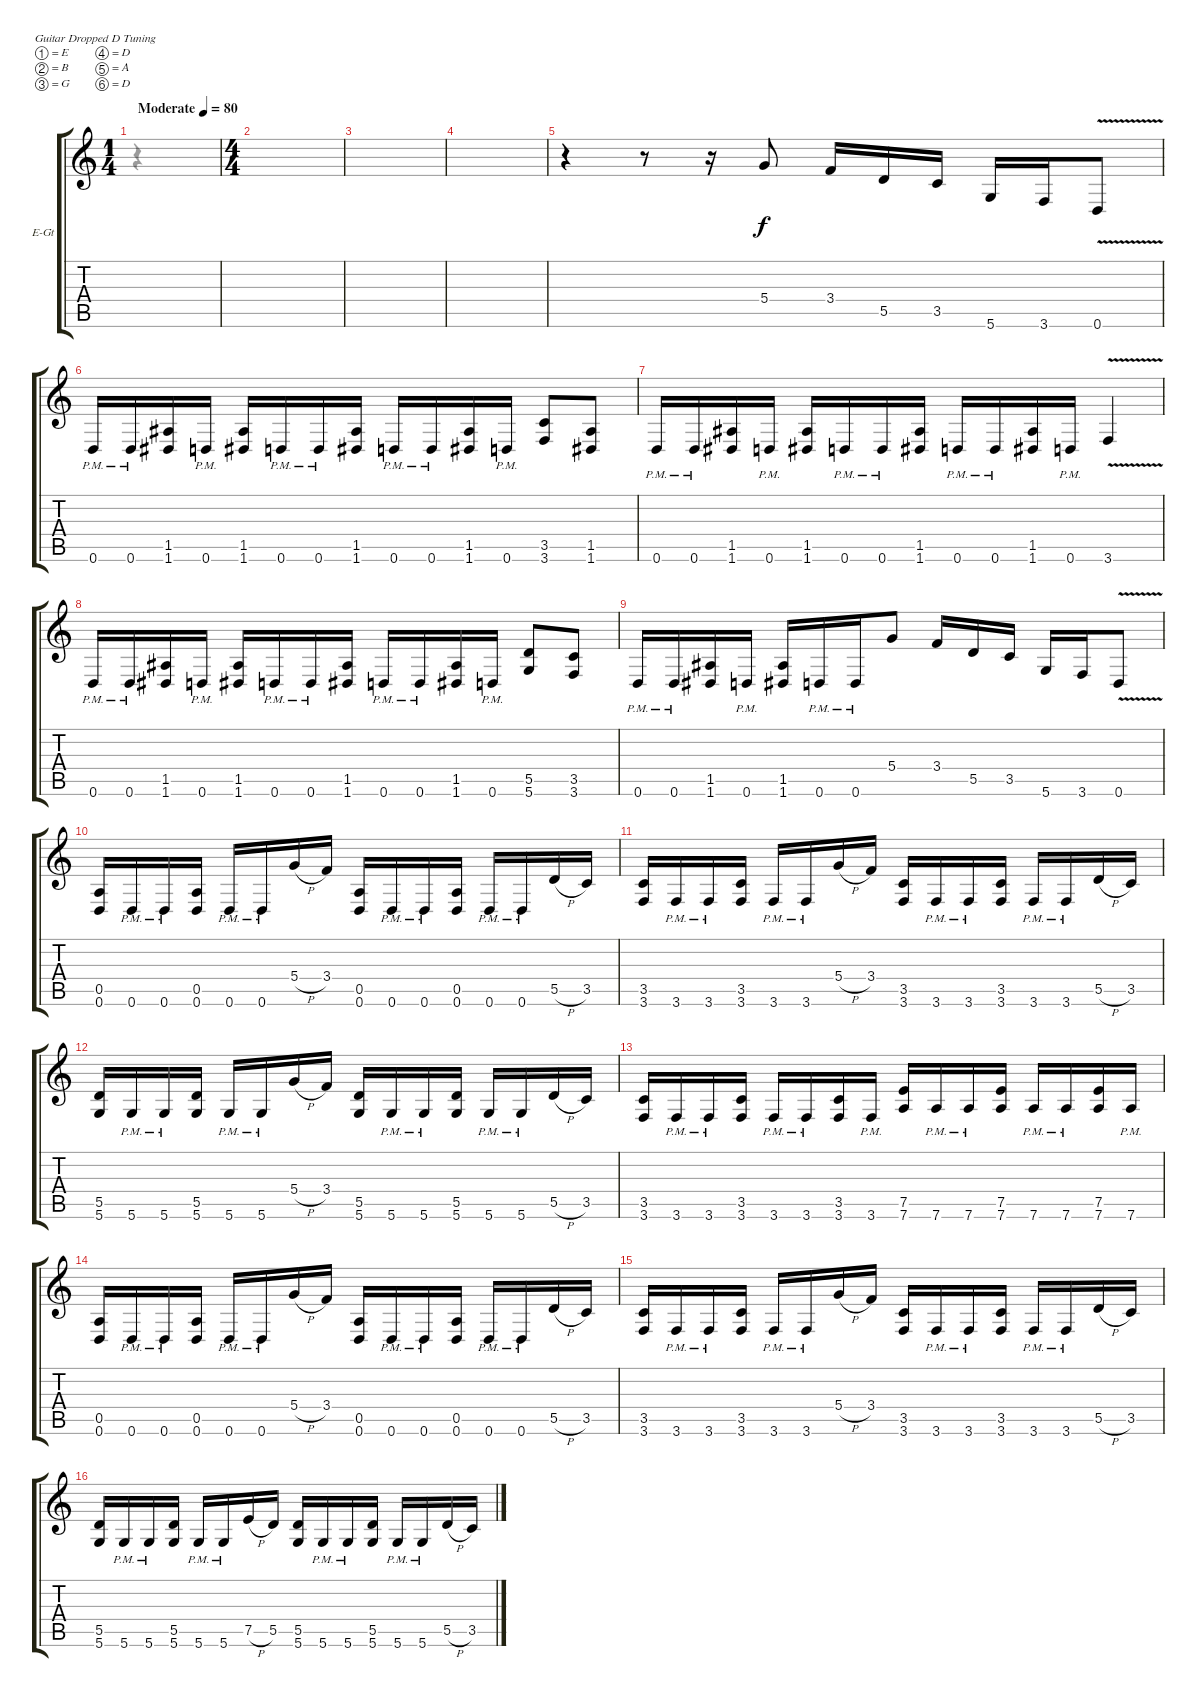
\bracketExtendMode groupsimilarinstruments
\firstSystemTrackNameOrientation horizontal
\otherSystemsTrackNameOrientation horizontal
\track ("Мишаня" "E-Gt") {instrument overdrivenguitar}
\staff {score tabs}
\tuning (E4 B3 G3 D3 A2 D2)
\voice
\ts (1 4)
\beaming (8 2)
\tempo (80 "Moderate")
\clef g2
\ks c
|
\ts (4 4)
\beaming (8 2 2 2 2)
|
|
|
r.4 r.8 r.16 5.4.8 3.4.16 5.5.16 3.5.16 5.6.16 3.6.16 0.6{v}.8 |
0.6{pm}.16 0.6{pm}.16 (1.5 1.6).16 0.6{pm}.16 (1.5 1.6).16 0.6{pm}.16 0.6{pm}.16 (1.5 1.6).16 0.6{pm}.16 0.6{pm}.16 (1.5 1.6).16 0.6{pm}.16 (3.5 3.6).8 (1.5 1.6).8 |
0.6{pm}.16 0.6{pm}.16 (1.5 1.6).16 0.6{pm}.16 (1.5 1.6).16 0.6{pm}.16 0.6{pm}.16 (1.5 1.6).16 0.6{pm}.16 0.6{pm}.16 (1.5 1.6).16 0.6{pm}.16 3.6{v}.4 |
0.6{pm}.16 0.6{pm}.16 (1.5 1.6).16 0.6{pm}.16 (1.5 1.6).16 0.6{pm}.16 0.6{pm}.16 (1.5 1.6).16 0.6{pm}.16 0.6{pm}.16 (1.5 1.6).16 0.6{pm}.16 (5.5 5.6).8 (3.5 3.6).8 |
0.6{pm}.16 0.6{pm}.16 (1.5 1.6).16 0.6{pm}.16 (1.5 1.6).16 0.6{pm}.16 0.6{pm}.16 5.4.8 3.4.16 5.5.16 3.5.16 5.6.16 3.6.16 0.6{v}.8 |
(0.5 0.6).16 0.6{pm}.16 0.6{pm}.16 (0.5 0.6).16 0.6{pm}.16 0.6{pm}.16 5.4{h}.16 3.4.16 (0.5 0.6).16 0.6{pm}.16 0.6{pm}.16 (0.5 0.6).16 0.6{pm}.16 0.6{pm}.16 5.5{h}.16 3.5.16 |
(3.5 3.6).16 3.6{pm}.16 3.6{pm}.16 (3.5 3.6).16 3.6{pm}.16 3.6{pm}.16 5.4{h}.16 3.4.16 (3.5 3.6).16 3.6{pm}.16 3.6{pm}.16 (3.5 3.6).16 3.6{pm}.16 3.6{pm}.16 5.5{h}.16 3.5.16 |
(5.5 5.6).16 5.6{pm}.16 5.6{pm}.16 (5.5 5.6).16 5.6{pm}.16 5.6{pm}.16 5.4{h}.16 3.4.16 (5.5 5.6).16 5.6{pm}.16 5.6{pm}.16 (5.5 5.6).16 5.6{pm}.16 5.6{pm}.16 5.5{h}.16 3.5.16 |
(3.5 3.6).16 3.6{pm}.16 3.6{pm}.16 (3.5 3.6).16 3.6{pm}.16 3.6{pm}.16 (3.6 3.5).16 3.6{pm}.16 (7.5 7.6).16 7.6{pm}.16 7.6{pm}.16 (7.5 7.6).16 7.6{pm}.16 7.6{pm}.16 (7.6 7.5).16 7.6{pm}.16 |
(0.5 0.6).16 0.6{pm}.16 0.6{pm}.16 (0.5 0.6).16 0.6{pm}.16 0.6{pm}.16 5.4{h}.16 3.4.16 (0.5 0.6).16 0.6{pm}.16 0.6{pm}.16 (0.5 0.6).16 0.6{pm}.16 0.6{pm}.16 5.5{h}.16 3.5.16 |
(3.5 3.6).16 3.6{pm}.16 3.6{pm}.16 (3.5 3.6).16 3.6{pm}.16 3.6{pm}.16 5.4{h}.16 3.4.16 (3.5 3.6).16 3.6{pm}.16 3.6{pm}.16 (3.5 3.6).16 3.6{pm}.16 3.6{pm}.16 5.5{h}.16 3.5.16 |
(5.5 5.6).16 5.6{pm}.16 5.6{pm}.16 (5.5 5.6).16 5.6{pm}.16 5.6{pm}.16 7.5{h}.16 5.5.16 (5.5 5.6).16 5.6{pm}.16 5.6{pm}.16 (5.5 5.6).16 5.6{pm}.16 5.6{pm}.16 5.5{h}.16 3.5.16
\voice
\clef g2
\ottava regular
\simile none
\ks c
r.4{dy mf} |
|
|
|
|
|
|
|
|
|
|
|
|
|
|
